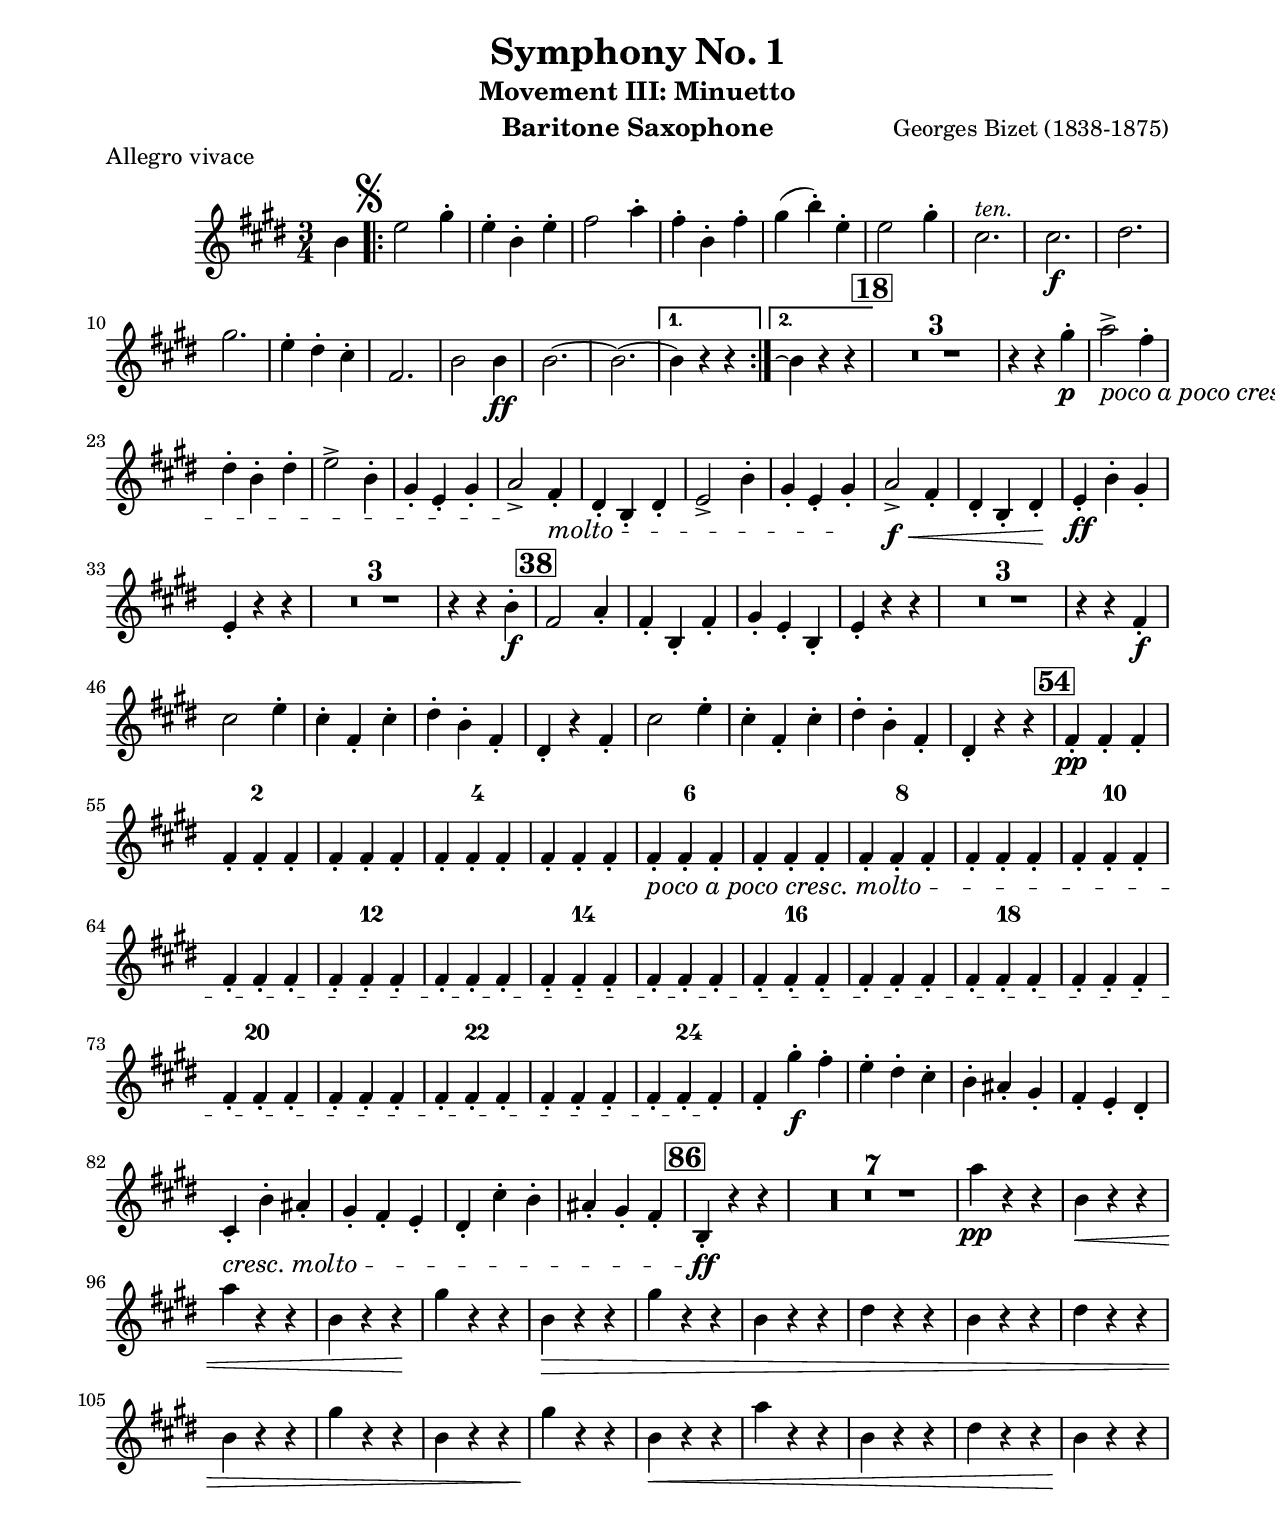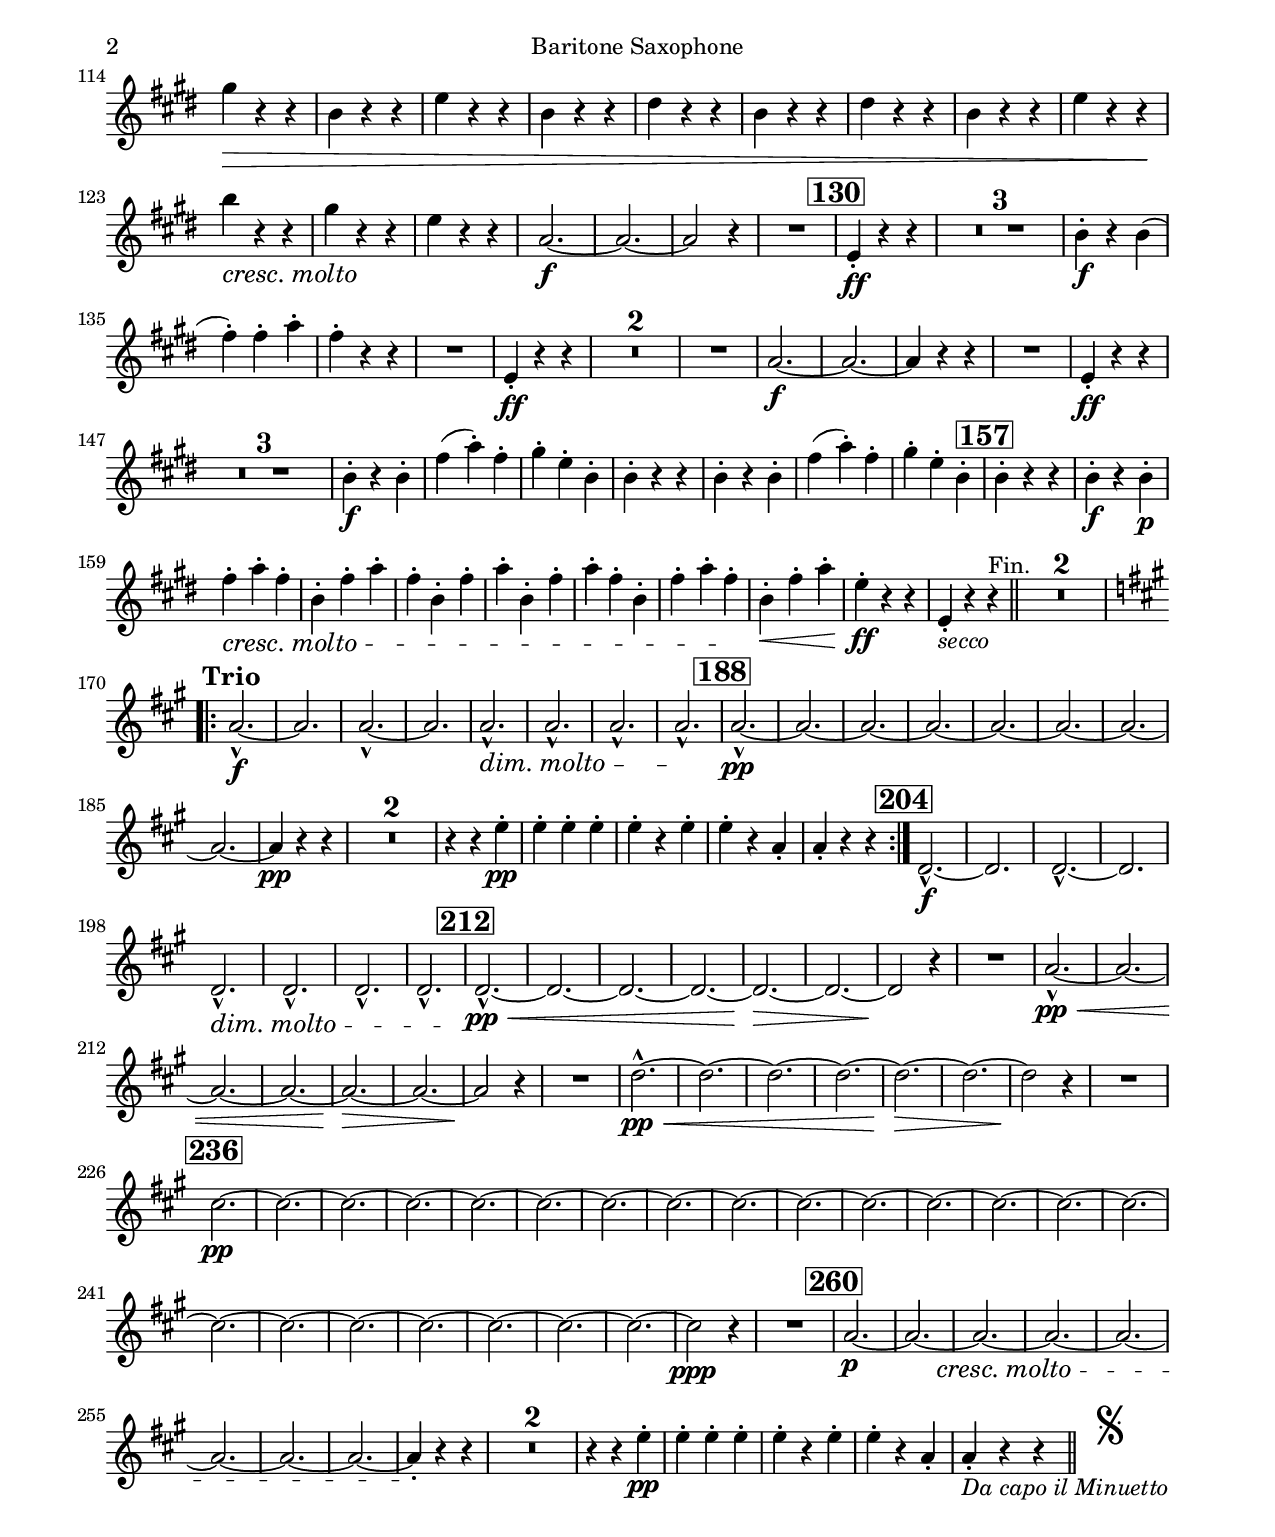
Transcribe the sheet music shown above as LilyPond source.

\version "2.13.5"

\include "defs.lyi" 
\version "2.13.5"

\include "defs.lyi"

barisaxMvtIIIDynamics = 
{
  \time 3/4
  \key g \major

  \partial 4 s4 |
  \repeat volta 2
  {
    s2.*6 |
    s2.^\tenuto |
    s2.\f |
    s2.*4 |
    s2 s4\ff |
    s2.*2 |
  }
  \alternative
  {
    {
      s2. |
    }
    {
      s2. |
    }
  }

%  \repeat volta 2
%  {
    s2.*3 |
    s2 s4\p |
    \crescTextPocoAPocoCresc 
    s4\< s s |
    s2.*3 |
    \crescTextMolto
    s4\! s s\< |
    s2.*2 |
    s4 s s\! |
    \crescHairpin
    s4\f\< s s |
    s2 s4\! |
    s\ff s s |
    s2.*4 |
    s2 s4\f |

    % 38
    s2.*7 |
    s2 s4\f |
    s2.*3 |
    s2  s4 |
    s2.*4 |

    % 54
    s4\pp s s |
    s2.*4 |
    \crescTextPocoAPocoCrescMolto
    s2.\< |
    s2.*17 |
    s2 s4\! |
    s4 s\f s |
    s2.*3 |
    \crescTextCrescMolto
    s2.\< |
    s2.*3 |

    % 86
    s4\ff s s |
    s2.*7 |
    s4\pp s s |
    \crescHairpin
    s4\< s s |
    s2. |
    s4 s s\! |
    s2. |
    s4\> s s |
    s2. |
    s2. |
    s2. |
    s2. |
    s2. |
    s2. |
    s2. |
    s2. |
    s4\! s s |
    s4\< s s |
    s2. |
    s2. |
    s2. |
    s4\! s s |
    s4\> s s |
    s2. |
    s2. |
    s2. |
    s2. |
    s2. |
    s2. |
    s2. |
    s4 s s\! |
    \crescTextCrescMolto
    s4\< s s\! |
    s2. |
    s2. |
    s2.\f |
    s2. |
    s2. |
    s2. |

    % 130
    s4\ff s s |
    s2.*3 |
    s4\f s s |
    s2.*3 |
    s4\ff s s |
    s2.*2 |
    s4 s s |
    s\f s s |
    s2.*3 |
    s4\ff s s |
    s2.*3 |
    s4\f s s |
    s2.*3 |
    s4 s s |
    s2.*2 |

    % 157
    s2. |
    s4\f s s\p |
    \crescTextCrescMolto 
    s2.\< |
    s2.*4 |
    s4 s s\! |
    \crescHairpin
    s2.\< |
    s4\!\ff s s |
%  }
%  \alternative
%  {
%    {
%      s4-\secco s s |
%      s2.*2 |
%    }
%    {
      s4-\secco s s |
      s2.*2 |
%    }
%  }

  \key c \major

  % 173
  \repeat volta 2
  {
    s4\f s s |
    s2.*3 |
    \dimTextDimMolto
    s4\> s s |
    s2.*2 |
    s2.\! |

    % 181
    s4\pp s s |
    s2.*7 |
    s4\pp s s |
    s2.*2 |
    s4 s s\pp |
    s2.*4 |
  }

  % 197
%  \repeat volta 2
%  {
    s4\f s s |
    s2.*3 |
    \dimTextDimMolto
    s4\> s s |
    s2.*2 |
    s4 s s\! |

    % 205
    \crescHairpin
    s4\pp\< s s |
    s2. |
    s2. |
    s2. |
    \dimHairpin
    s4\!\> s s |
    s2. |
    s2.\! |
    s2. |
    s4\pp\< s s |
    s2. |
    s2. |
    s2. |
    s4\!\> s s |
    s2. |
    s2.\! |
    s2. |
    s4\pp\< s s |
    s2. |
    s2. |
    s2. |
    s4\!\> s s |
    s2. |
    s2.\! |
    s2. |

    % 229
    s4\pp s s |
    s2.*21 |
    s2.\ppp |
    s2. |

    % 253
    s4\p s s |
    \crescTextCrescMolto 
    s4 s s\< |
    s2.*6 |
    s4\! s s |
    s2.*2 |
    s4 s s\pp |
    s2.*3 |
%  }
%  \alternative
%  {
%    {
%      s2. |
%    }
%    {
      s2. |
%    }
%  }
}


barisaxMvtIIICues = 
{
  \time 3/4
  \key g \major

  \partial 4 s4 |

  s2.*53 |

    \set countPercentRepeats = ##t
    \override PercentRepeat #'transparent = ##t
    \override PercentRepeatCounter #'staff-padding = #2
    \set repeatCountVisibility = #(every-nth-repeat-count-visible 2)

    \repeat percent 24 { s2. | }

  s2.*45 | \break
  s2.*47 |

  \key c \major

  s2.*94 |
}


barisaxMvtIIINotCues = 
{
  \time 3/4
  \key g \major

  \partial 4 s4 |

  s2.*169 |

  \key c \major

  s2.*94 |
}


barisaxMvtIIINotes = 
{
  \time 3/4
  \key g \major

  \partial 4 d'4 |
  \repeat volta 2
  {
    g2 b4-. |
    g-. d-. g-. |
    a2 c4-. |
    a-. d,-. a'-. |
    b( d-.) g,-. |
    g2 b4-. |
    e,2. |
    e2. |
    fis2. |
    b2. |
    g4-. fis-. e-. |
    a,2. |
    d2 d4 |
    d2.~ |
    d2.( |
  }
  \alternative
  {
    {
      d4) r r |
    }
    {
      d4\repeatTie r r |
    }
  }

  % 18
%  \repeat volta 2
%  {
    R4*3*3 |
    r4 r b'-. |
    c2-> a4-. |
    fis-. d-. fis-. |
    g2-> d4-. |
    b-. g-. b-. |
    c2-> a4-. |
    fis-. d-. fis-. |
    g2-> d'4-. |
    b-. g-. b-. |
    c2-> a4-. |
    fis-. d-. fis-. |
    g-. d'-. b-. |
    g-. r r |
    R4*3*3 |
    r4 r d'-. |

    % 38
    a2 c4-. |
    a-. d,-. a'-. |
    b-. g-. d-. |
    g-. r r |
    R4*3*3 |
    r4 r a-. |
    e'2 g4-. |
    e-. a,-. e'-. |
    fis-. d-. a-. |
    fis-. r a-. |
    e'2 g4-. |
    e-. a,-. e'-. |
    fis-. d-. a-. |
    fis-. r r |

    % 54
    a-. a-. a-. |
    \repeat unfold 23 { a-. a-. a-. | }
    a-. b'-. a-. |
    g-. fis-. e-. |
    d-. cis-. b-. |
    a-. g-. fis-. |
    e-. d'-. cis-. |
    b-. a-. g-. |
    fis-. e'-. d-. |
    cis-. b-. a-. |

    % 86
    d,-. r r |
    R4*3*7 |

    c''4 r r |
    d, r r |
    c' r r |
    d, r r |
    b' r r |
    d, r r |
    b' r r |
    d, r r |
    fis r r |
    d r r |
    fis r r |
    d r r |
    b' r r |
    d, r r |
    b' r r |
    d, r r |
    c' r r |
    d, r r |
    fis r r |
    d r r |
    b' r r |
    d, r r |
    g r r |
    d r r |
    fis r r |
    d r r |
    fis r r |
    d r r |
    g r r |
    d' r r |
    b r r |
    g r r |

    c,2.~ |
    c2.~ |
    c2 r4 |
    R4*3 |

    % 130
    g4-. r r |
    R4*3*3 |
    d'4-. r d( |
    a'-.) a-. c-. |
    a-. r r |
    R4*3 |
    g,4-. r r |
    R4*3*3 |
    c2.~ |
    c2.~ |
    c4 r r |
    R4*3 |
    g4-. r r |
    R4*3*3 |
    d'4-. r d-. |
    a'( c-.) a-. |
    b-. g-. d-. |
    d-. r r |
    d-. r d-. |
    a'( c-.) a-. |
    b-. g-. d-. |

    % 157
    d-. r r |
    d-. r d-. |
    a'-. c-. a-. |
    d,-. a'-. c-. |
    a-. d,-. a'-. |
    c-. d,-. a'-. |
    c-. a-. d,-. |
    a'-. c-. a-. |
    d,-. a'-. c-. |
    g-. r r |
%  }
%  \alternative
%  {
%    {
%      g,-. r r |
%      R4*3*2 |
%    }
%    {
      g,4-. r r |
      R4*3*2 |
%    }
%  }

  \key c \major

  % 173
  \repeat volta 2
  {
    c2.~-^ |
    c2. |
    c2.~-^ |
    c2. |
    c2.-^ |
    c2.-^ |
    c2.-^ |
    c2.-^ |

    % 181
    c2.~-^ |
    c2.~ |
    c2.~ |
    c2.~ |
    c2.~ |
    c2.~ |
    c2.~ |
    c2.~ |
    c4 r r |
    R4*3*2 |
    r4 r g'-. |
    g-. g-. g-. |
    g-. r g-. |
    g-. r c,-. |
    c-. r r |
  }

  % 197
%  \repeat volta 2
%  {
    f,2.~-^ |
    f2. |
    f2.~-^ |
    f2. |
    f2.-^ |
    f2.-^ |
    f2.-^ |
    f2.-^ |

    % 205
    f2.~-^ |
    f2.~ |
    f2.~ |
    f2.~ |
    f2.~ |
    f2.~ |
    f2 r4 |
    R4*3 |
    c'2.~-^ |
    c2.~ |
    c2.~ |
    c2.~ |
    c2.~ |
    c2.~ |
    c2 r4 |
    R4*3 |
    f2.~-^ |
    f2.~ |
    f2.~ |
    f2.~ |
    f2.~ |
    f2.~ |
    f2 r4 |
    R4*3 |

    % 229
    e2.~ |
    e2.~ |
    e2.~ |
    e2.~ |
    e2.~ |
    e2.~ |
    e2.~ |
    e2.~ |
    e2.~ |
    e2.~ |
    e2.~ |
    e2.~ |
    e2.~ |
    e2.~ |
    e2.~ |
    e2.~ |
    e2.~ |
    e2.~ |
    e2.~ |
    e2.~ |
    e2.~ |
    e2.~ |
    e2 r4 |
    R4*3 |

    % 253
    c2.~ |
    c2.~ |
    c2.~ |
    c2.~ |
    c2.~ |
    c2.~ |
    c2.~ |
    c2.~ |
    c4-. r r |
    R4*3*2 |
    r4 r g'-. |
    g-. g-. g-. |
    g-. r g-. |
    g-. r c,-. |
%  }
%  \alternative
%  {
%    {
%      c-. r r |
%    }
%    {
      c-. r r |
%    }
%  }
}

barisaxMvtIIIScore = \relative c' { << \barisaxMvtIIINotes \barisaxMvtIIINotCues \barisaxMvtIIIDynamics >> }
barisaxEesMvtIIIScore = \transpose ees c \relative c' { << \barisaxMvtIIINotes \barisaxMvtIIINotCues \barisaxMvtIIIDynamics >> }
barisaxEesMvtIIIPart  = \transpose ees c \relative c' { << \barisaxMvtIIINotes \barisaxMvtIIICues    \barisaxMvtIIIDynamics >> }
 

instrument = "Baritone Saxophone"

notesMvtIII = \barisaxEesMvtIIIPart

\include "Part.lyi"
